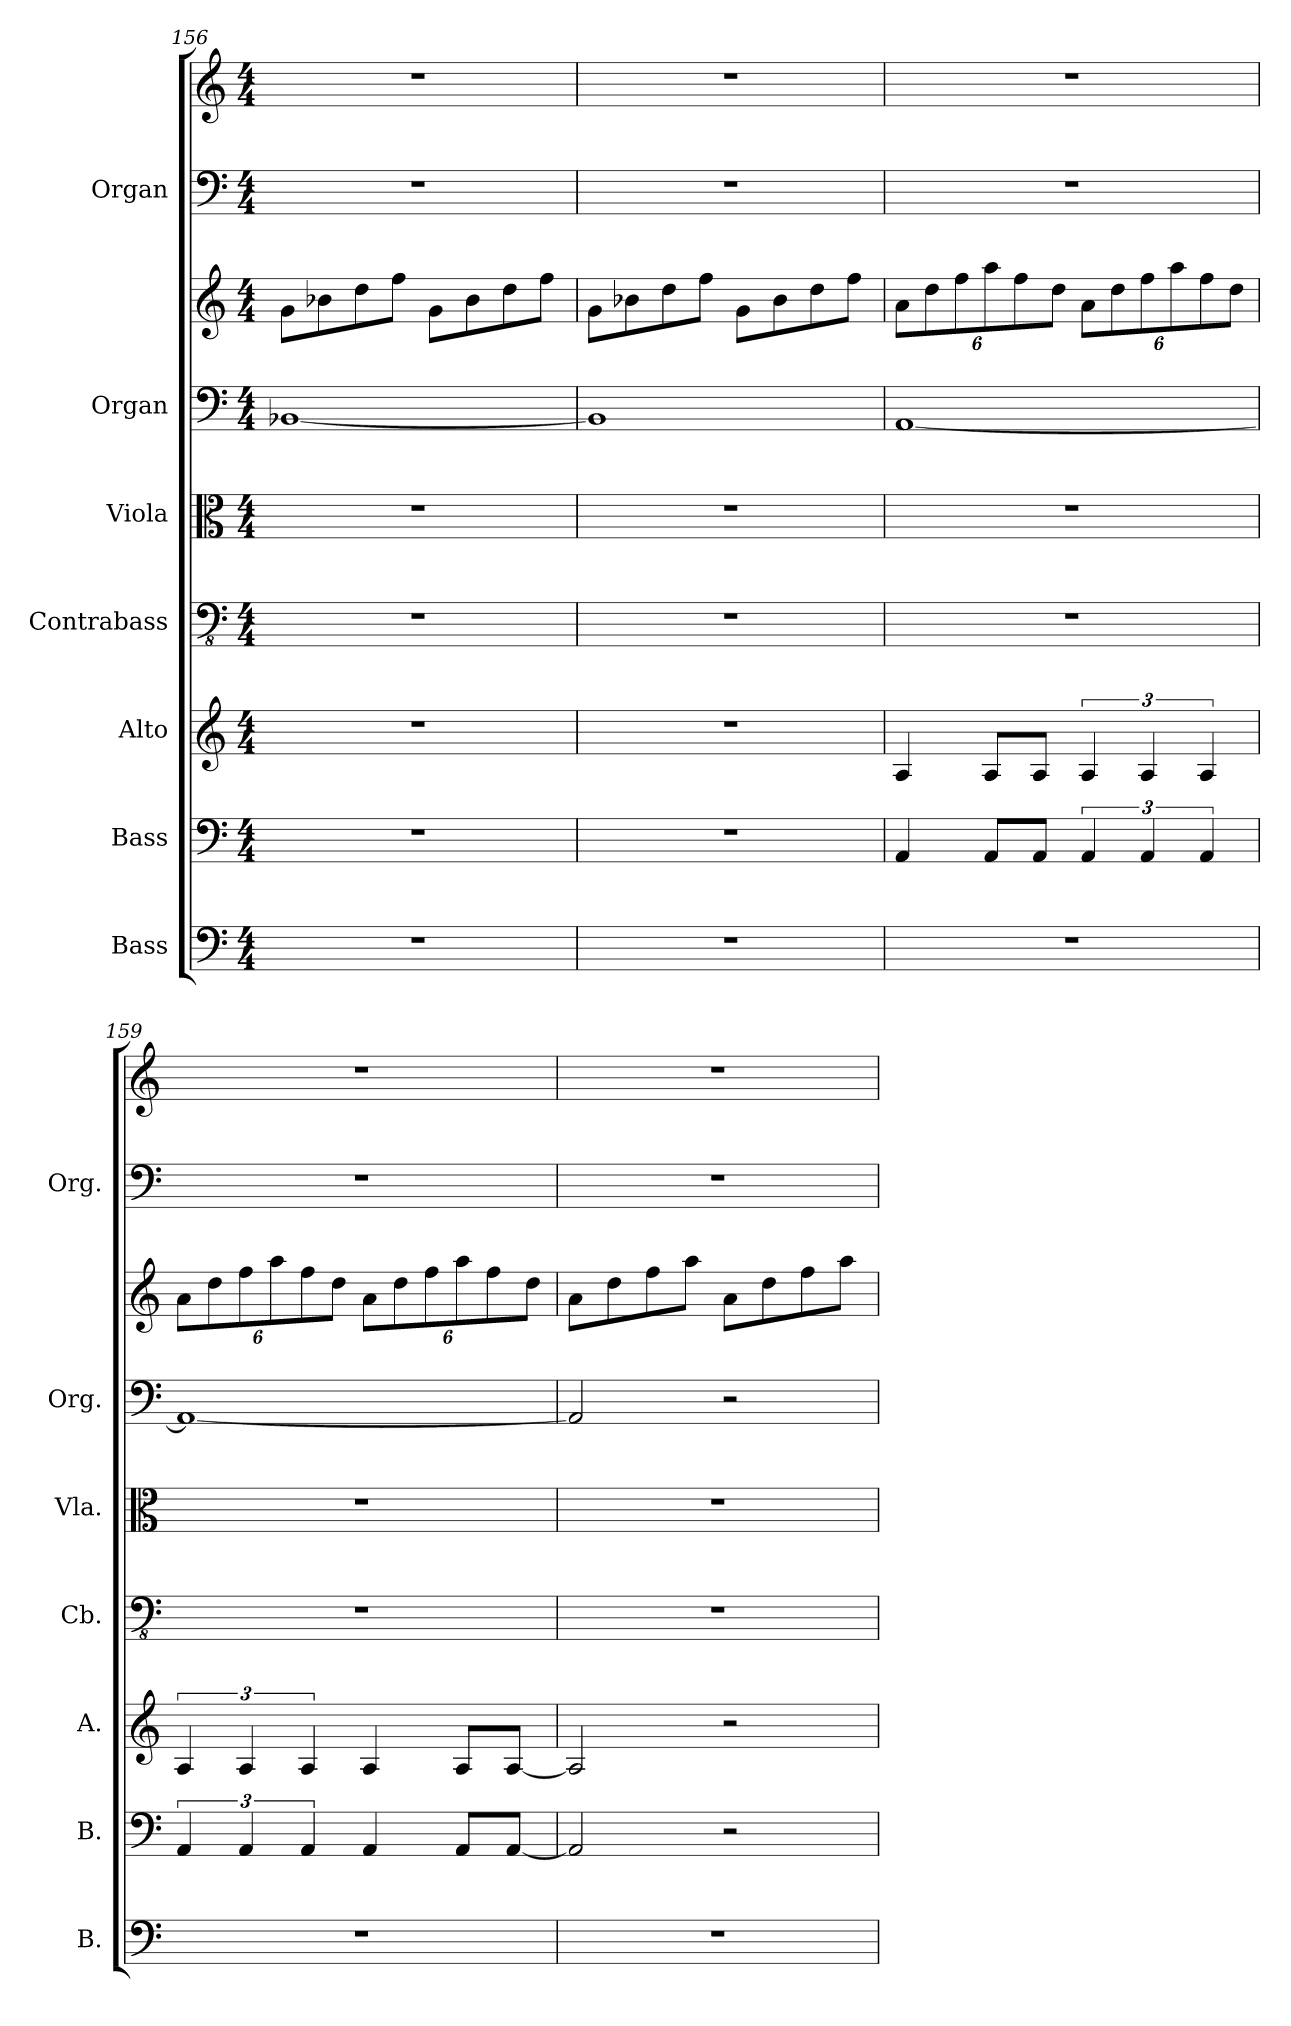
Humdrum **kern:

**kern	**kern	**kern	**kern	**kern	**kern	**kern	**kern	**kern
*part7	*part6	*part5	*part4	*part3	*part2	*part2	*part1	*part1
*staff9	*staff8	*staff7	*staff6	*staff5	*staff4	*staff3	*staff2	*staff1
*I"Bass	*I"Bass	*I"Alto	*I"Contrabass	*I"Viola	*I"Organ	*	*I"Organ	*
*I'B.	*I'B.	*I'A.	*I'Cb.	*I'Vla.	*I'Org.	*	*I'Org.	*
*clefF4	*clefF4	*clefG2	*clefFv4	*clefC3	*clefF4	*clefG2	*clefF4	*clefG2
*	*	*	*ITrd7c12	*	*	*	*	*
*k[]	*k[]	*k[]	*k[]	*k[]	*k[]	*k[]	*k[]	*k[]
*M4/4	*M4/4	*M4/4	*M4/4	*M4/4	*M4/4	*M4/4	*M4/4	*M4/4
=156	=156	=156	=156	=156	=156	=156	=156	=156
1r	1r	1r	1r	1r	[1BB-X	8g\L	1r	1r
.	.	.	.	.	.	8b-X\	.	.
.	.	.	.	.	.	8dd\	.	.
.	.	.	.	.	.	8ff\J	.	.
.	.	.	.	.	.	8g\L	.	.
.	.	.	.	.	.	8b-\	.	.
.	.	.	.	.	.	8dd\	.	.
.	.	.	.	.	.	8ff\J	.	.
!!LO:PB:g=z
=157	=157	=157	=157	=157	=157	=157	=157	=157
1r	1r	1r	1r	1r	1BB-]	8g\L	1r	1r
.	.	.	.	.	.	8b-X\	.	.
.	.	.	.	.	.	8dd\	.	.
.	.	.	.	.	.	8ff\J	.	.
.	.	.	.	.	.	8g\L	.	.
.	.	.	.	.	.	8b-\	.	.
.	.	.	.	.	.	8dd\	.	.
.	.	.	.	.	.	8ff\J	.	.
=158	=158	=158	=158	=158	=158	=158	=158	=158
*	*	*	*	*	*	*Xbrackettup	*	*
1r	4AA/	4A/	1r	1r	[1AA	12a\L	1r	1r
.	.	.	.	.	.	12dd\	.	.
.	.	.	.	.	.	12ff\	.	.
.	8AA/L	8A/L	.	.	.	12aa\	.	.
.	.	.	.	.	.	12ff\	.	.
.	8AA/J	8A/J	.	.	.	.	.	.
.	.	.	.	.	.	12dd\J	.	.
.	6AA/	6A/	.	.	.	12a\L	.	.
.	.	.	.	.	.	12dd\	.	.
.	6AA/	6A/	.	.	.	12ff\	.	.
.	.	.	.	.	.	12aa\	.	.
.	6AA/	6A/	.	.	.	12ff\	.	.
.	.	.	.	.	.	12dd\J	.	.
=159	=159	=159	=159	=159	=159	=159	=159	=159
1r	6AA/	6A/	1r	1r	1AA_	12a\L	1r	1r
.	.	.	.	.	.	12dd\	.	.
.	6AA/	6A/	.	.	.	12ff\	.	.
.	.	.	.	.	.	12aa\	.	.
.	6AA/	6A/	.	.	.	12ff\	.	.
.	.	.	.	.	.	12dd\J	.	.
.	4AA/	4A/	.	.	.	12a\L	.	.
.	.	.	.	.	.	12dd\	.	.
.	.	.	.	.	.	12ff\	.	.
.	8AA/L	8A/L	.	.	.	12aa\	.	.
.	.	.	.	.	.	12ff\	.	.
.	[8AA/J	[8A/J	.	.	.	.	.	.
.	.	.	.	.	.	12dd\J	.	.
=160	=160	=160	=160	=160	=160	=160	=160	=160
1r	2AA/]	2A/]	1r	1r	2AA/]	8a\L	1r	1r
.	.	.	.	.	.	8dd\	.	.
.	.	.	.	.	.	8ff\	.	.
.	.	.	.	.	.	8aa\J	.	.
.	2r	2r	.	.	2r	8a\L	.	.
.	.	.	.	.	.	8dd\	.	.
.	.	.	.	.	.	8ff\	.	.
.	.	.	.	.	.	8aa\J	.	.
=	=	=	=	=	=	=	=	=
*-	*-	*-	*-	*-	*-	*-	*-	*-
